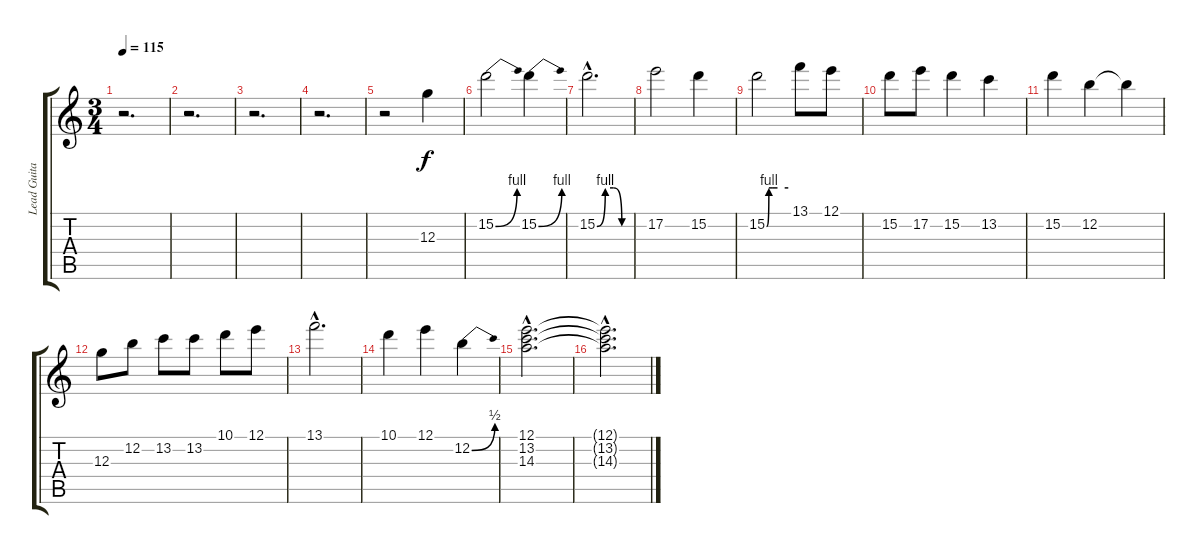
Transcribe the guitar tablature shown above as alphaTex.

\track ("Lead Guitar" "Lead Guita") {instrument electricguitarjazz}
\staff {score tabs}
\tuning (E4 B3 G3 D3 A2 E2) {hide}
\ts (3 4)
\tempo 115
\clef g2
\ks c
r.2{d dy f} |
r.2{d} |
r.2{d} |
r.2{d} |
r.2 12.3.4 |
15.2{be (bend 0 0 60 4)}.2 15.2{be (bend 0 0 60 4)}.4 |
15.2{be (custom 0 0 15 4 30 4 45 0 60 0) hac}.2{d} |
17.2.2 15.2.4 |
15.2{be (custom 0 0 6 4 15 4 30 4 60 4)}.2 13.1.8 12.1.8 |
15.2.8 17.2.8 15.2.4 13.2.4 |
15.2.4 12.2.4 12.2{t}.4 |
12.3.8 12.2.8 13.2.8 13.2.8 10.1.8 12.1.8 |
13.1{hac}.2{d} |
10.1.4 12.1.4 12.2{be (bend 0 0 60 2)}.4 |
(12.1{hac} 13.2{hac} 14.3{hac}).2{d} |
(12.1{hac t} 13.2{hac t} 14.3{hac t}).2{d}
